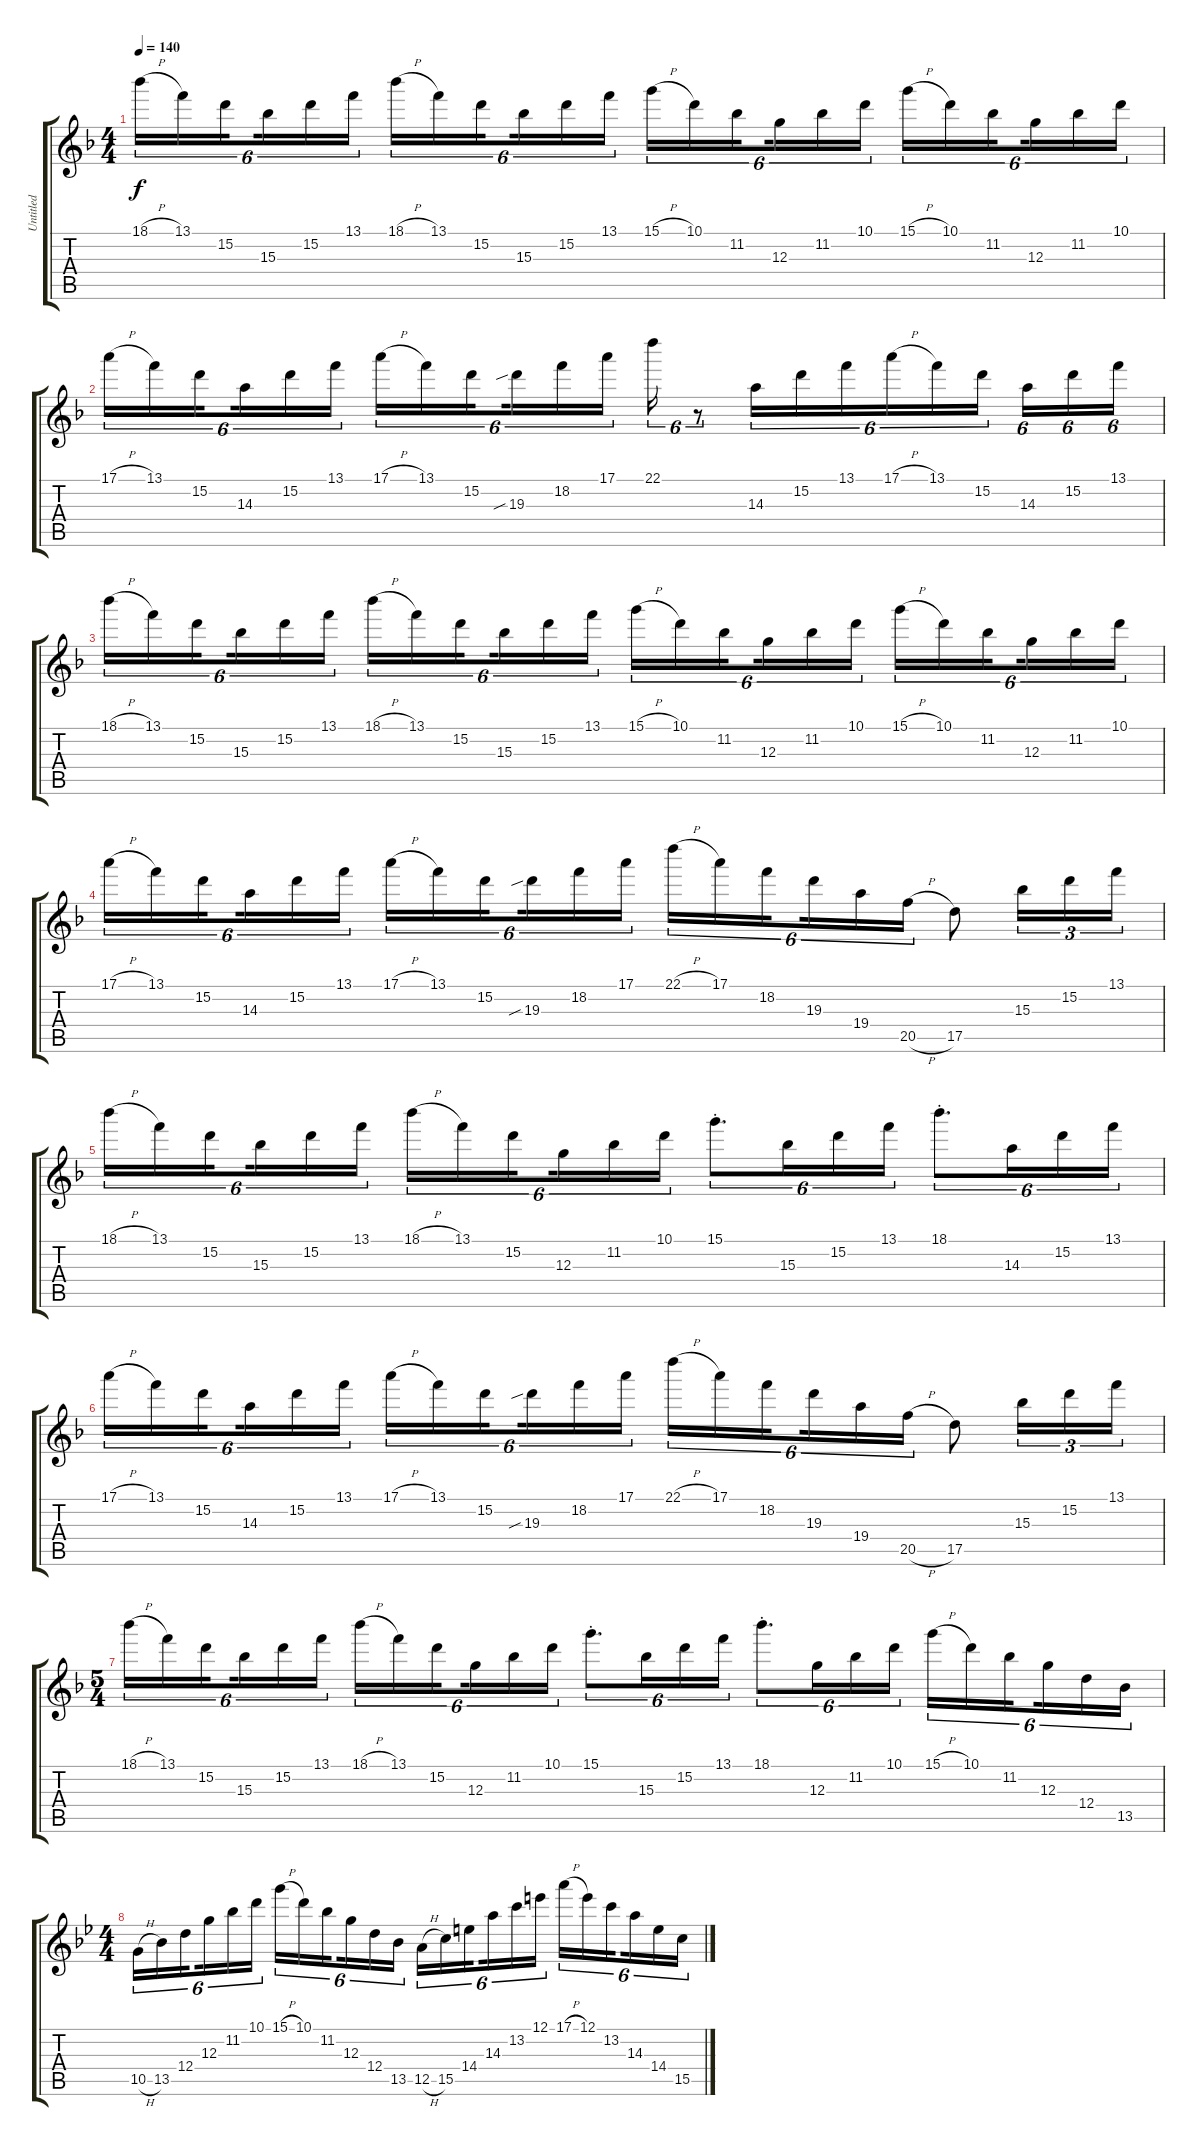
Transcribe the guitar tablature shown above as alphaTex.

\track ("Untitled" "Untitled") {instrument distortionguitar}
\staff {score tabs}
\tuning (E4 B3 G3 D3 A2 E2) {hide}
\ts (4 4)
\tempo 140
\clef g2
\ks f
18.1{h}.16{tu (6 4) dy f} 13.1.16{tu (6 4)} 15.2.16{tu (6 4) beam splitsecondary} 15.3.16{tu (6 4)} 15.2.16{tu (6 4)} 13.1.16{tu (6 4)} 18.1{h}.16{tu (6 4)} 13.1.16{tu (6 4)} 15.2.16{tu (6 4) beam splitsecondary} 15.3.16{tu (6 4)} 15.2.16{tu (6 4)} 13.1.16{tu (6 4)} 15.1{h}.16{tu (6 4)} 10.1.16{tu (6 4)} 11.2.16{tu (6 4) beam splitsecondary} 12.3.16{tu (6 4)} 11.2.16{tu (6 4)} 10.1.16{tu (6 4)} 15.1{h}.16{tu (6 4)} 10.1.16{tu (6 4)} 11.2.16{tu (6 4) beam splitsecondary} 12.3.16{tu (6 4)} 11.2.16{tu (6 4)} 10.1.16{tu (6 4)} |
17.1{h}.16{tu (6 4)} 13.1.16{tu (6 4)} 15.2.16{tu (6 4) beam splitsecondary} 14.3.16{tu (6 4)} 15.2.16{tu (6 4)} 13.1.16{tu (6 4)} 17.1{h}.16{tu (6 4)} 13.1.16{tu (6 4)} 15.2.16{tu (6 4) beam splitsecondary} 19.3{sib}.16{tu (6 4)} 18.2.16{tu (6 4)} 17.1.16{tu (6 4)} 22.1.16{tu (6 4)} r.8{tu (6 4)} 14.3.16{tu (6 4)} 15.2.16{tu (6 4)} 13.1.16{tu (6 4)} 17.1{h}.16{tu (6 4)} 13.1.16{tu (6 4)} 15.2.16{tu (6 4) beam splitsecondary} 14.3.16{tu (6 4)} 15.2.16{tu (6 4)} 13.1.16{tu (6 4)} |
18.1{h}.16{tu (6 4)} 13.1.16{tu (6 4)} 15.2.16{tu (6 4) beam splitsecondary} 15.3.16{tu (6 4)} 15.2.16{tu (6 4)} 13.1.16{tu (6 4)} 18.1{h}.16{tu (6 4)} 13.1.16{tu (6 4)} 15.2.16{tu (6 4) beam splitsecondary} 15.3.16{tu (6 4)} 15.2.16{tu (6 4)} 13.1.16{tu (6 4)} 15.1{h}.16{tu (6 4)} 10.1.16{tu (6 4)} 11.2.16{tu (6 4) beam splitsecondary} 12.3.16{tu (6 4)} 11.2.16{tu (6 4)} 10.1.16{tu (6 4)} 15.1{h}.16{tu (6 4)} 10.1.16{tu (6 4)} 11.2.16{tu (6 4) beam splitsecondary} 12.3.16{tu (6 4)} 11.2.16{tu (6 4)} 10.1.16{tu (6 4)} |
17.1{h}.16{tu (6 4)} 13.1.16{tu (6 4)} 15.2.16{tu (6 4) beam splitsecondary} 14.3.16{tu (6 4)} 15.2.16{tu (6 4)} 13.1.16{tu (6 4)} 17.1{h}.16{tu (6 4)} 13.1.16{tu (6 4)} 15.2.16{tu (6 4) beam splitsecondary} 19.3{sib}.16{tu (6 4)} 18.2.16{tu (6 4)} 17.1.16{tu (6 4)} 22.1{h}.16{tu (6 4)} 17.1.16{tu (6 4)} 18.2.16{tu (6 4) beam splitsecondary} 19.3.16{tu (6 4)} 19.4.16{tu (6 4)} 20.5{h}.16{tu (6 4)} 17.5.8 15.3.16{tu (3 2)} 15.2.16{tu (3 2)} 13.1.16{tu (3 2)} |
18.1{h}.16{tu (6 4)} 13.1.16{tu (6 4)} 15.2.16{tu (6 4) beam splitsecondary} 15.3.16{tu (6 4)} 15.2.16{tu (6 4)} 13.1.16{tu (6 4)} 18.1{h}.16{tu (6 4)} 13.1.16{tu (6 4)} 15.2.16{tu (6 4) beam splitsecondary} 12.3.16{tu (6 4)} 11.2.16{tu (6 4)} 10.1.16{tu (6 4)} 15.1{st}.8{d tu (6 4)} 15.3.16{tu (6 4)} 15.2.16{tu (6 4)} 13.1.16{tu (6 4)} 18.1{st}.8{d tu (6 4)} 14.3.16{tu (6 4)} 15.2.16{tu (6 4)} 13.1.16{tu (6 4)} |
17.1{h}.16{tu (6 4)} 13.1.16{tu (6 4)} 15.2.16{tu (6 4) beam splitsecondary} 14.3.16{tu (6 4)} 15.2.16{tu (6 4)} 13.1.16{tu (6 4)} 17.1{h}.16{tu (6 4)} 13.1.16{tu (6 4)} 15.2.16{tu (6 4) beam splitsecondary} 19.3{sib}.16{tu (6 4)} 18.2.16{tu (6 4)} 17.1.16{tu (6 4)} 22.1{h}.16{tu (6 4)} 17.1.16{tu (6 4)} 18.2.16{tu (6 4) beam splitsecondary} 19.3.16{tu (6 4)} 19.4.16{tu (6 4)} 20.5{h}.16{tu (6 4)} 17.5.8 15.3.16{tu (3 2)} 15.2.16{tu (3 2)} 13.1.16{tu (3 2)} |
\ts (5 4)
18.1{h}.16{tu (6 4)} 13.1.16{tu (6 4)} 15.2.16{tu (6 4) beam splitsecondary} 15.3.16{tu (6 4)} 15.2.16{tu (6 4)} 13.1.16{tu (6 4)} 18.1{h}.16{tu (6 4)} 13.1.16{tu (6 4)} 15.2.16{tu (6 4) beam splitsecondary} 12.3.16{tu (6 4)} 11.2.16{tu (6 4)} 10.1.16{tu (6 4)} 15.1{st}.8{d tu (6 4)} 15.3.16{tu (6 4)} 15.2.16{tu (6 4)} 13.1.16{tu (6 4)} 18.1{st}.8{d tu (6 4)} 12.3.16{tu (6 4)} 11.2.16{tu (6 4)} 10.1.16{tu (6 4)} 15.1{h}.16{tu (6 4)} 10.1.16{tu (6 4)} 11.2.16{tu (6 4) beam splitsecondary} 12.3.16{tu (6 4)} 12.4.16{tu (6 4)} 13.5.16{tu (6 4)} |
\ts (4 4)
\ks bb
10.5{h}.16{tu (6 4)} 13.5.16{tu (6 4)} 12.4.16{tu (6 4) beam splitsecondary} 12.3.16{tu (6 4)} 11.2.16{tu (6 4)} 10.1.16{tu (6 4)} 15.1{h}.16{tu (6 4)} 10.1.16{tu (6 4)} 11.2.16{tu (6 4) beam splitsecondary} 12.3.16{tu (6 4)} 12.4.16{tu (6 4)} 13.5.16{tu (6 4)} 12.5{h}.16{tu (6 4)} 15.5.16{tu (6 4)} 14.4.16{tu (6 4) beam splitsecondary} 14.3.16{tu (6 4)} 13.2.16{tu (6 4)} 12.1.16{tu (6 4)} 17.1{h}.16{tu (6 4)} 12.1.16{tu (6 4)} 13.2.16{tu (6 4) beam splitsecondary} 14.3.16{tu (6 4)} 14.4.16{tu (6 4)} 15.5.16{tu (6 4)}
